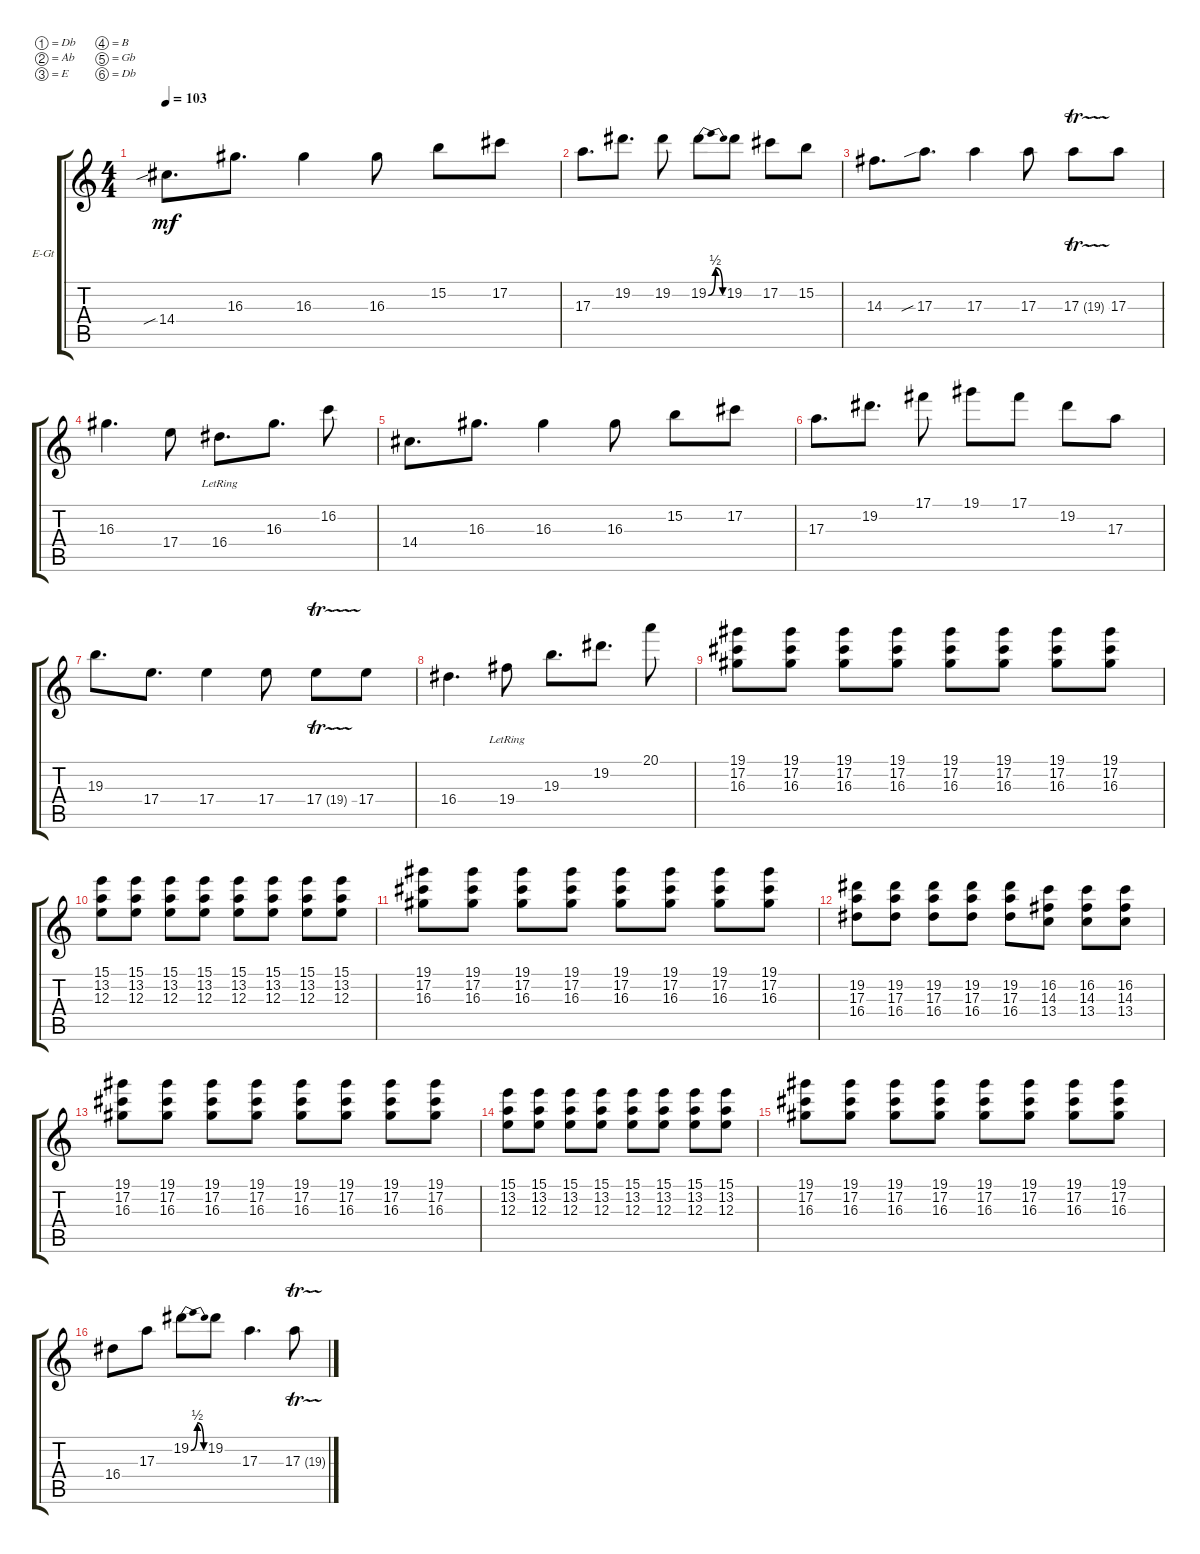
\bracketExtendMode groupsimilarinstruments
\firstSystemTrackNameOrientation horizontal
\otherSystemsTrackNameOrientation horizontal
\track ("Guitar 1" "E-Gt") {instrument distortionguitar}
\staff {score tabs}
\tuning (Db4 Ab3 E3 B2 Gb2 Db2)
\ts (4 4)
\tempo 103
\clef g2
\ks c
14.4{sib}.8{d dy mf} 16.3.8{d} 16.3.4 16.3.8 15.2.8 17.2.8 |
17.3.8{d} 19.2.8{d} 19.2.8 19.2{be (bendrelease 0 0 20.4 2 38.4 2 59.4 0)}.8 19.2.8 17.2.8 15.2.8 |
14.3.8{d} 17.3{sib}.8{d} 17.3.4 17.3.8 17.3{tr (19 16)}.8 17.3.8 |
16.3.4{d} 17.4.8 16.4{lr}.8{d} 16.3.8{d} 16.2.8 |
14.4.8{d} 16.3.8{d} 16.3.4 16.3.8 15.2.8 17.2.8 |
17.3.8{d} 19.2.8{d} 17.1.8 19.1.8 17.1.8 19.2.8 17.3.8 |
19.3.8{d} 17.4.8{d} 17.4.4 17.4.8 17.4{tr (19 16)}.8 17.4.8 |
16.4.4{d} 19.4{lr}.8 19.3.8{d} 19.2.8{d} 20.1.8 |
(16.3 17.2 19.1).8 (16.3 17.2 19.1).8 (16.3 17.2 19.1).8 (16.3 17.2 19.1).8 (16.3 17.2 19.1).8 (16.3 17.2 19.1).8 (16.3 17.2 19.1).8 (16.3 17.2 19.1).8 |
(12.3 13.2 15.1).8 (12.3 13.2 15.1).8 (12.3 13.2 15.1).8 (12.3 13.2 15.1).8 (12.3 13.2 15.1).8 (12.3 13.2 15.1).8 (12.3 13.2 15.1).8 (12.3 13.2 15.1).8 |
(16.3 17.2 19.1).8 (16.3 17.2 19.1).8 (16.3 17.2 19.1).8 (16.3 17.2 19.1).8 (16.3 17.2 19.1).8 (16.3 17.2 19.1).8 (16.3 17.2 19.1).8 (16.3 17.2 19.1).8 |
(16.4 17.3 19.2).8 (16.4 17.3 19.2).8 (16.4 17.3 19.2).8 (16.4 17.3 19.2).8 (16.4 17.3 19.2).8 (13.4 14.3 16.2).8 (13.4 14.3 16.2).8 (13.4 14.3 16.2).8 |
(16.3 17.2 19.1).8 (16.3 17.2 19.1).8 (16.3 17.2 19.1).8 (16.3 17.2 19.1).8 (16.3 17.2 19.1).8 (16.3 17.2 19.1).8 (16.3 17.2 19.1).8 (16.3 17.2 19.1).8 |
(12.3 13.2 15.1).8 (12.3 13.2 15.1).8 (12.3 13.2 15.1).8 (12.3 13.2 15.1).8 (12.3 13.2 15.1).8 (12.3 13.2 15.1).8 (12.3 13.2 15.1).8 (12.3 13.2 15.1).8 |
(16.3 17.2 19.1).8 (16.3 17.2 19.1).8 (16.3 17.2 19.1).8 (16.3 17.2 19.1).8 (16.3 17.2 19.1).8 (16.3 17.2 19.1).8 (16.3 17.2 19.1).8 (16.3 17.2 19.1).8 |
16.4.8 17.3.8 19.2{be (bendrelease 0 0 27 2 42 2 59.4 0)}.8 19.2.8 17.3.4{d} 17.3{tr (19 16)}.8
